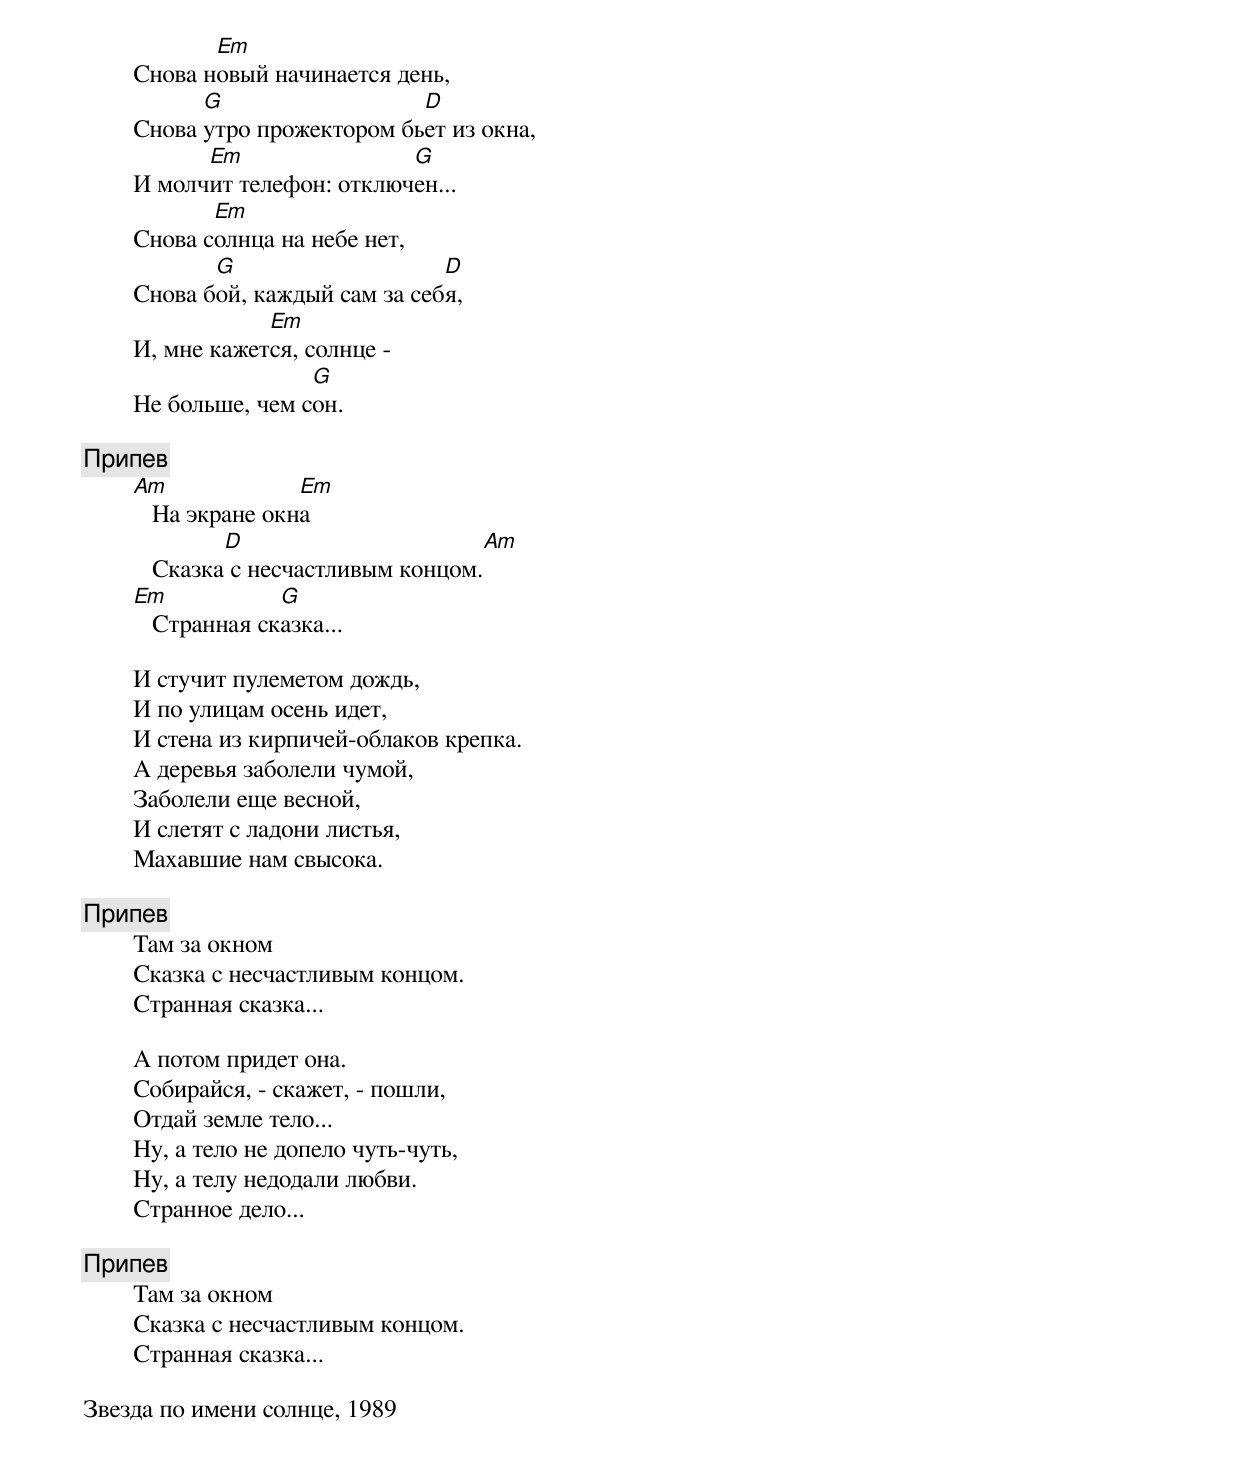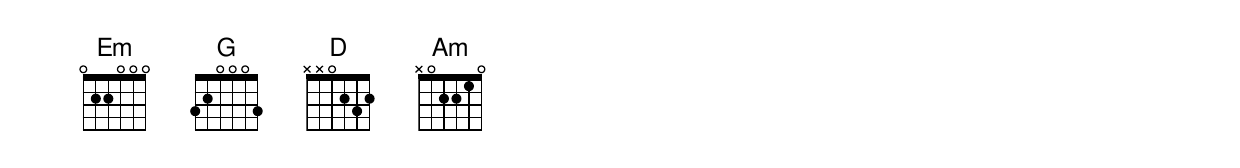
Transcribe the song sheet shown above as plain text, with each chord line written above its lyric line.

	       Em
	Снова новый начинается день,
	      G                  D
	Снова утро прожектором бьет из окна,
	      Em                G
	И молчит телефон: отключен...
	       Em
	Снова солнца на небе нет,
	       G                    D
	Снова бой, каждый сам за себя,
		    Em
	И, мне кажется, солнце -
	                G
	Не больше, чем сон.

	[Припев]
	Am              Em
	   На экране окна
		 D                       Am
	   Сказка с несчастливым концом.
	Em            G
	   Странная сказка...

	И стучит пулеметом дождь,
	И по улицам осень идет,
	И стена из кирпичей-облаков крепка.
	А деревья заболели чумой,
	Заболели еще весной,
	И слетят с ладони листья,
	Махавшие нам свысока.

	[Припев]
	Там за окном
	Сказка с несчастливым концом.
	Странная сказка...

	А потом придет она.
	Собирайся, - скажет, - пошли,
	Отдай земле тело...
	Ну, а тело не допело чуть-чуть,
	Ну, а телу недодали любви.
	Странное дело...

	[Припев]
	Там за окном
	Сказка с несчастливым концом.
	Странная сказка...

Звезда по имени солнце, 1989
